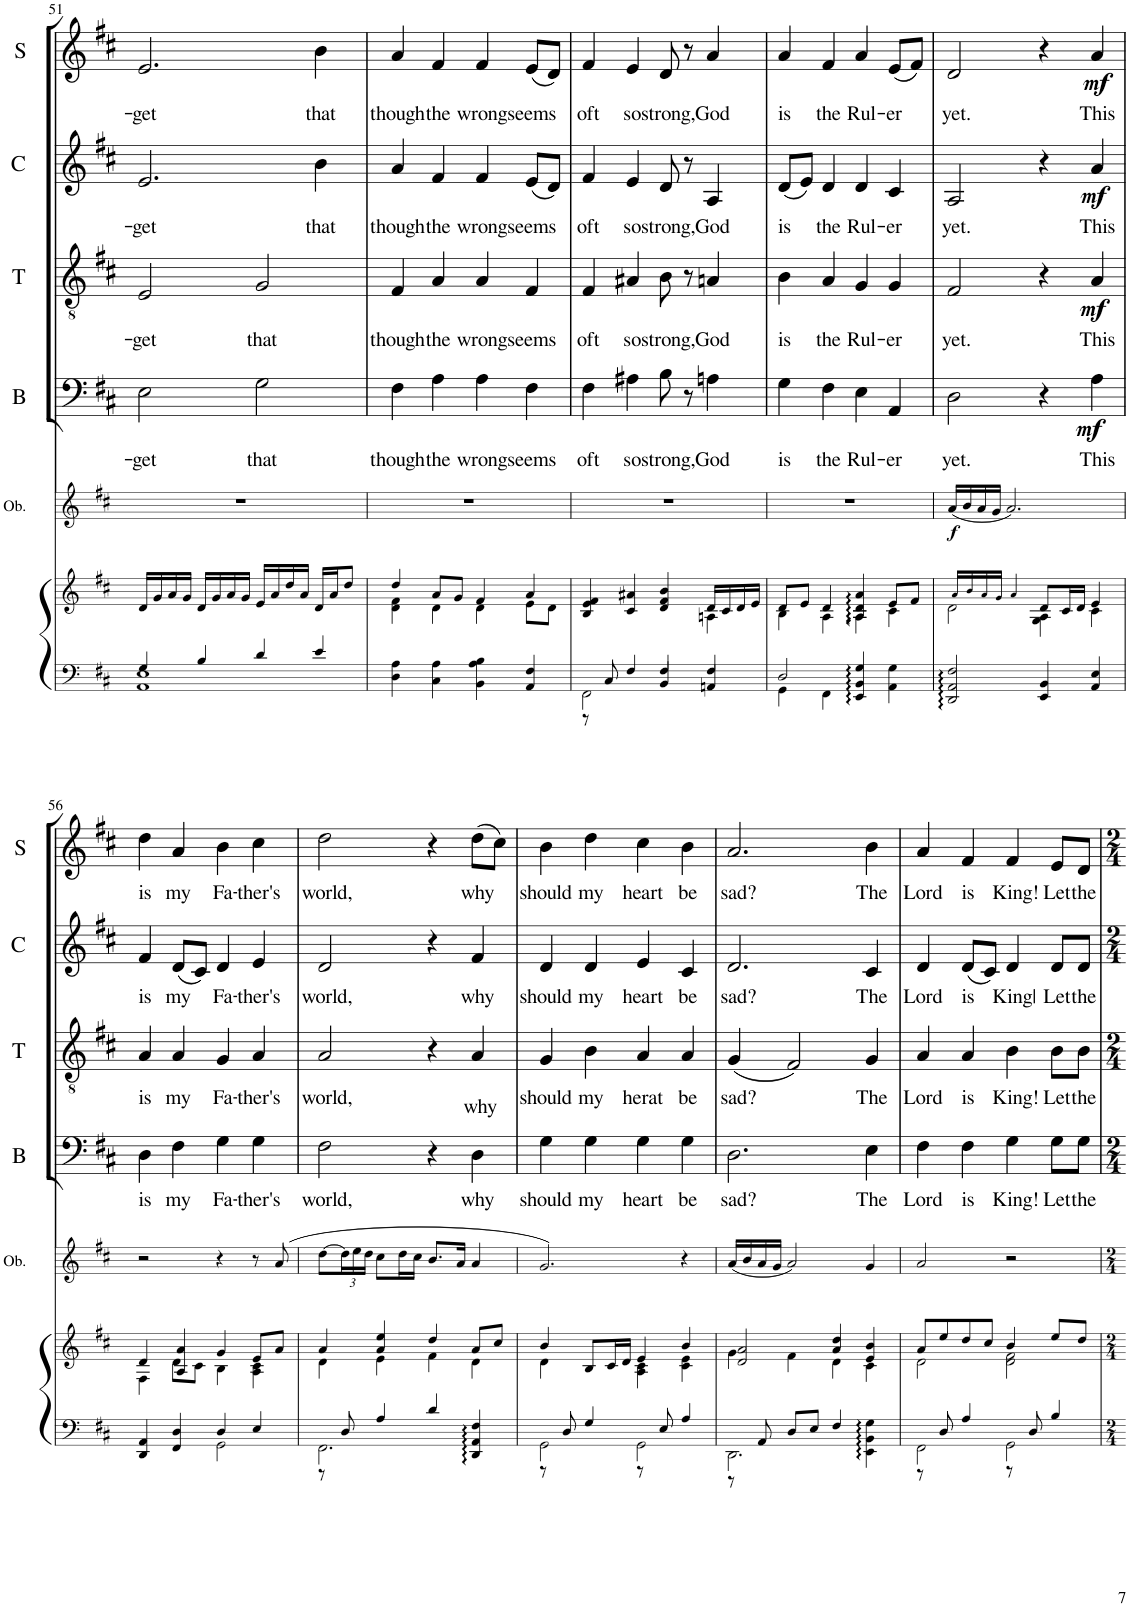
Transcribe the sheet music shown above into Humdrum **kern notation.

**kern	**kern	**kern	**dynam	**kern	**text	**dynam	**kern	**text	**dynam	**kern	**text	**dynam	**kern	**text	**dynam
*part7	*part6	*part5	*part5	*part4	*part4	*part4	*part3	*part3	*part3	*part2	*part2	*part2	*part1	*part1	*part1
*staff7	*staff6	*staff5	*staff5	*staff4	*staff4	*staff4	*staff3	*staff3	*staff3	*staff2	*staff2	*staff2	*staff1	*staff1	*staff1
*I"Staff-1	*I"Organo	*I"Oboe	*	*I"Bassi	*	*	*I"Tenori	*	*	*I"Contralti	*	*	*I"Soprani	*	*
*	*	*I'Ob.	*	*I'B	*	*	*I'T	*	*	*I'C	*	*	*I'S	*	*
!!LO:PB:g=z
*clefF4	*clefG2	*clefG2	*	*clefF4	*	*	*clefGv2	*	*	*clefG2	*	*	*clefG2	*	*
*	*	*	*	*	*	*	*	*	*	*	*	*	*Trd1c2	*	*
*k[f#c#]	*k[f#c#]	*k[f#c#]	*	*k[f#c#]	*	*	*k[f#c#]	*	*	*k[f#c#]	*	*	*k[f#c#]	*	*
*M4/4	*M4/4	*M4/4	*	*M4/4	*	*	*M4/4	*	*	*M4/4	*	*	*M4/4	*	*
=51	=51	=51	=51	=51	=51	=51	=51	=51	=51	=51	=51	=51	=51	=51	=51
*^	*	*	*	*	*	*	*	*	*	*	*	*	*	*	*
!	!	!	!	!	!	!LO:LY:b	!	!	!LO:LY:b	!	!	!LO:LY:b	!	!	!LO:LY:b	!
1AA 1E	4G/	16d/LL	1r	.	2E\	-get	.	2E/	-get	.	2.e/	-get	.	2.e/	-get	.
.	.	16g/	.	.	.	.	.	.	.	.	.	.	.	.	.	.
.	.	16a/	.	.	.	.	.	.	.	.	.	.	.	.	.	.
.	.	16g/JJ	.	.	.	.	.	.	.	.	.	.	.	.	.	.
.	4B/	16d/LL	.	.	.	.	.	.	.	.	.	.	.	.	.	.
.	.	16g/	.	.	.	.	.	.	.	.	.	.	.	.	.	.
.	.	16a/	.	.	.	.	.	.	.	.	.	.	.	.	.	.
.	.	16g/JJ	.	.	.	.	.	.	.	.	.	.	.	.	.	.
!	!	!	!	!	!	!LO:LY:b	!	!	!LO:LY:b	!	!	!	!	!	!	!
.	4d/	16e/LL	.	.	2G\	that	.	2G/	that	.	.	.	.	.	.	.
.	.	16a/	.	.	.	.	.	.	.	.	.	.	.	.	.	.
.	.	16dd/	.	.	.	.	.	.	.	.	.	.	.	.	.	.
.	.	16a/JJ	.	.	.	.	.	.	.	.	.	.	.	.	.	.
!	!	!	!	!	!	!	!	!	!	!	!	!LO:LY:b	!	!	!LO:LY:b	!
.	4e/	16d/LL	.	.	.	.	.	.	.	.	4b\	that	.	4b\	that	.
.	.	16a/J	.	.	.	.	.	.	.	.	.	.	.	.	.	.
.	.	8dd/J	.	.	.	.	.	.	.	.	.	.	.	.	.	.
*v	*v	*	*	*	*	*	*	*	*	*	*	*	*	*	*	*
=52	=52	=52	=52	=52	=52	=52	=52	=52	=52	=52	=52	=52	=52	=52	=52
*	*^	*	*	*	*	*	*	*	*	*	*	*	*	*	*
!	!	!	!	!	!	!LO:LY:b	!	!	!LO:LY:b	!	!	!LO:LY:b	!	!	!LO:LY:b	!
4D\ 4A\	4dd/	4d\ 4f#\	1r	.	4F#\	though	.	4F#/	though	.	4a/	though	.	4a/	though	.
!	!	!	!	!	!	!LO:LY:b	!	!	!LO:LY:b	!	!	!LO:LY:b	!	!	!LO:LY:b	!
4C#\ 4A\	8a/L	4d\	.	.	4A\	the	.	4A/	the	.	4f#/	the	.	4f#/	the	.
.	8g/J	.	.	.	.	.	.	.	.	.	.	.	.	.	.	.
!	!	!	!	!	!	!LO:LY:b	!	!	!LO:LY:b	!	!	!LO:LY:b	!	!	!LO:LY:b	!
4BB\ 4A\ 4B\	4f#/	4d\	.	.	4A\	wrong	.	4A/	wrong	.	4f#/	wrong	.	4f#/	wrong	.
!	!	!	!	!	!	!LO:LY:b	!	!	!LO:LY:b	!	!	!LO:LY:b	!	!	!LO:LY:b	!
4AA/ 4F#/	4a/	8e\L	.	.	4F#\	seems	.	4F#/	seems	.	(8e/L	seems	.	(8e/L	seems	.
.	.	8d\J	.	.	.	.	.	.	.	.	8d/J)	.	.	8d/J)	.	.
=53	=53	=53	=53	=53	=53	=53	=53	=53	=53	=53	=53	=53	=53	=53	=53	=53
*^	*	*	*	*	*	*	*	*	*	*	*	*	*	*	*	*
!	!	!	!	!	!	!	!LO:LY:b	!	!	!LO:LY:b	!	!	!LO:LY:b	!	!	!LO:LY:b	!
2FF#\	8r	4ryy	4B/ 4e/ 4f#/	1r	.	4F#\	oft	.	4F#/	oft	.	4f#/	oft	.	4f#/	oft	.
.	8C#/	.	.	.	.	.	.	.	.	.	.	.	.	.	.	.	.
!	!	!	!	!	!	!	!LO:LY:b	!	!	!LO:LY:b	!	!	!LO:LY:b	!	!	!LO:LY:b	!
.	4F#/	4ryy	4c#/ 4a#X/	.	.	4A#X\	so	.	4A#X/	so	.	4e/	so	.	4e/	so	.
!	!	!	!	!	!	!	!LO:LY:b	!	!	!LO:LY:b	!	!	!LO:LY:b	!	!	!LO:LY:b	!
4BB/	4F#/	4ryy	4d/ 4f#/ 4b/	.	.	8B\	strong,	.	8B\	strong,	.	8d/	strong,	.	8d/	strong,	.
.	.	.	.	.	.	8r	.	.	8r	.	.	8r	.	.	8r	.	.
!	!	!	!	!	!	!	!LO:LY:b	!	!	!LO:LY:b	!	!	!LO:LY:b	!	!	!LO:LY:b	!
4AAn/	4F#/	4An\	16d/LL	.	.	4An\	God	.	4An/	God	.	4A/	God	.	4a/	God	.
.	.	.	16c#/	.	.	.	.	.	.	.	.	.	.	.	.	.	.
.	.	.	16d/	.	.	.	.	.	.	.	.	.	.	.	.	.	.
.	.	.	16e/JJ	.	.	.	.	.	.	.	.	.	.	.	.	.	.
=54	=54	=54	=54	=54	=54	=54	=54	=54	=54	=54	=54	=54	=54	=54	=54	=54	=54
!	!	!	!	!	!	!	!LO:LY:b	!	!	!LO:LY:b	!	!	!LO:LY:b	!	!	!LO:LY:b	!
4GG\	2D/	8d/L	4B\	1r	.	4G\	is	.	4B\	is	.	(8d/L	is	.	4a/	is	.
.	.	8e/J	.	.	.	.	.	.	.	.	.	8e/J)	.	.	.	.	.
!	!	!	!	!	!	!	!LO:LY:b	!	!	!LO:LY:b	!	!	!LO:LY:b	!	!	!LO:LY:b	!
4FF#\	.	4d/	4A\	.	.	4F#\	the	.	4A/	the	.	4d/	the	.	4f#/	the	.
!	!	!	!	!	!	!	!LO:LY:b	!	!	!LO:LY:b	!	!	!LO:LY:b	!	!	!LO:LY:b	!
4EE/ 4BB/ 4G/	2ryy	4A/ 4d/ 4a/	4A:\	.	.	4E\	Rul-	.	4G/	Rul-	.	4d/	Rul-	.	4a/	Rul-	.
!	!	!	!	!	!	!	!LO:LY:b	!	!	!LO:LY:b	!	!	!LO:LY:b	!	!	!LO:LY:b	!
4AA\ 4G\	.	8e/L	4c#\	.	.	4AA/	-er	.	4G/	-er	.	4c#/	-er	.	(8e/L	-er	.
.	.	8f#/J	.	.	.	.	.	.	.	.	.	.	.	.	8f#/J)	.	.
*v	*v	*	*	*	*	*	*	*	*	*	*	*	*	*	*	*	*
=55	=55	=55	=55	=55	=55	=55	=55	=55	=55	=55	=55	=55	=55	=55	=55	=55
!	!	!	!	!LO:DY:b	!	!LO:LY:b	!	!	!LO:LY:b	!	!	!LO:LY:b	!	!	!LO:LY:b	!
2DD/ 2AA/ 2F#/	16a!/LL	2d\	(16a/LL	f	2D\	yet.	.	2F#/	yet.	.	2A/	yet.	.	2d/	yet.	.
.	16b!/	.	16b/	.	.	.	.	.	.	.	.	.	.	.	.	.
.	16a!/	.	16a/	.	.	.	.	.	.	.	.	.	.	.	.	.
.	16g!/JJ	.	16g/JJ	.	.	.	.	.	.	.	.	.	.	.	.	.
.	4a!/	.	2.a/)	.	.	.	.	.	.	.	.	.	.	.	.	.
4EE/ 4BB/	8d/L	4G\ 4A\	.	.	4r	.	.	4r	.	.	4r	.	.	4r	.	.
.	16c#/L	.	.	.	.	.	.	.	.	.	.	.	.	.	.	.
.	16d/JJ	.	.	.	.	.	.	.	.	.	.	.	.	.	.	.
!	!	!	!	!	!	!LO:LY:b	!LO:DY:b	!	!LO:LY:b	!LO:DY:b	!	!LO:LY:b	!LO:DY:b	!	!LO:LY:b	!LO:DY:b
4AA/ 4E/	4e/	4c#\	.	.	4A\	This	mf	4A/	This	mf	4a/	This	mf	4a/	This	mf
!!LO:LB:g=z
=56	=56	=56	=56	=56	=56	=56	=56	=56	=56	=56	=56	=56	=56	=56	=56	=56
*^	*	*	*	*	*	*	*	*	*	*	*	*	*	*	*	*
!	!	!	!	!	!	!	!LO:LY:b	!	!	!LO:LY:b	!	!	!LO:LY:b	!	!	!LO:LY:b	!
4DD/ 4AA/	2ryy	4d/	4F#\	2r	.	4D\	is	.	4A/	is	.	4f#/	is	.	4dd\	is	.
!	!	!	!	!	!	!	!LO:LY:b	!	!	!LO:LY:b	!	!	!LO:LY:b	!	!	!LO:LY:b	!
4FF#/ 4D/	.	4A/ 4a/	8d\L	.	.	4F#\	my	.	4A/	my	.	(8d/L	my	.	4a/	my	.
.	.	.	8c#\J	.	.	.	.	.	.	.	.	8c#/J)	.	.	.	.	.
!	!	!	!	!	!	!	!LO:LY:b	!	!	!LO:LY:b	!	!	!LO:LY:b	!	!	!LO:LY:b	!
2GG\	4D/	4g/	4B\	4r	.	4G\	Fa-	.	4G/	Fa-	.	4d/	Fa-	.	4b\	Fa-	.
!	!	!	!	!	!	!	!LO:LY:b	!	!	!LO:LY:b	!	!	!LO:LY:b	!	!	!LO:LY:b	!
.	4E/	8e/L	4A\ 4c#\	8r	.	4G\	-ther's	.	4A/	-ther's	.	4e/	-ther's	.	4cc#\	-ther's	.
.	.	8a/J	.	(8a/	.	.	.	.	.	.	.	.	.	.	.	.	.
=57	=57	=57	=57	=57	=57	=57	=57	=57	=57	=57	=57	=57	=57	=57	=57	=57	=57
!	!	!	!	!	!	!	!LO:LY:b	!	!	!LO:LY:b	!	!	!LO:LY:b	!	!	!LO:LY:b	!
2.FF#\	8r	4a/	4d\	[8dd\L	.	2F#\	world,	.	2A/	world,	.	2d/	world,	.	2dd\	world,	.
*	*	*	*	*Xbrackettup	*	*	*	*	*	*	*	*	*	*	*	*	*
.	8D/	.	.	24dd\L]	.	.	.	.	.	.	.	.	.	.	.	.	.
.	.	.	.	24ee\	.	.	.	.	.	.	.	.	.	.	.	.	.
.	.	.	.	24dd\JJ	.	.	.	.	.	.	.	.	.	.	.	.	.
.	4A/	4a/ 4ee/	4e\	8cc#\L	.	.	.	.	.	.	.	.	.	.	.	.	.
.	.	.	.	16dd\L	.	.	.	.	.	.	.	.	.	.	.	.	.
.	.	.	.	16cc#\JJ	.	.	.	.	.	.	.	.	.	.	.	.	.
.	4d/	4dd/	4f#\	8.b/L	.	4r	.	.	4r	.	.	4r	.	.	4r	.	.
.	.	.	.	16a/Jk	.	.	.	.	.	.	.	.	.	.	.	.	.
!	!	!	!	!	!	!	!LO:LY:b	!	!	!LO:LY:b	!	!	!LO:LY:b	!	!	!LO:LY:b	!
4DD/ 4AA/ 4F#/	4ryy	8a/L	4d\	4a/	.	4D\	why	.	4A/	why	.	4f#/	why	.	(8dd\L	why	.
.	.	8cc#/J	.	.	.	.	.	.	.	.	.	.	.	.	8cc#\J)	.	.
=58	=58	=58	=58	=58	=58	=58	=58	=58	=58	=58	=58	=58	=58	=58	=58	=58	=58
!	!	!	!	!	!	!	!LO:LY:b	!	!	!LO:LY:b	!	!	!LO:LY:b	!	!	!LO:LY:b	!
2GG\	8r	4b/	4d\	2.g/)	.	4G\	should	.	4G/	should	.	4d/	should	.	4b\	should	.
.	8D/	.	.	.	.	.	.	.	.	.	.	.	.	.	.	.	.
!	!	!	!	!	!	!	!LO:LY:b	!	!	!LO:LY:b	!	!	!LO:LY:b	!	!	!LO:LY:b	!
.	4G/	8B/L	4ryy	.	.	4G\	my	.	4B\	my	.	4d/	my	.	4dd\	my	.
.	.	16c#/L	.	.	.	.	.	.	.	.	.	.	.	.	.	.	.
.	.	16d/JJ	.	.	.	.	.	.	.	.	.	.	.	.	.	.	.
!	!	!	!	!	!	!	!LO:LY:b	!	!	!LO:LY:b	!	!	!LO:LY:b	!	!	!LO:LY:b	!
2GG\	8r	4e/	4A\ 4c#\	.	.	4G\	heart	.	4A/	herat	.	4e/	heart	.	4cc#\	heart	.
.	8E/	.	.	.	.	.	.	.	.	.	.	.	.	.	.	.	.
!	!	!	!	!	!	!	!LO:LY:b	!	!	!LO:LY:b	!	!	!LO:LY:b	!	!	!LO:LY:b	!
.	4A/	4b/	4c#\ 4e\	4r	.	4G\	be	.	4A/	be	.	4c#/	be	.	4b\	be	.
=59	=59	=59	=59	=59	=59	=59	=59	=59	=59	=59	=59	=59	=59	=59	=59	=59	=59
!	!	!	!	!	!	!	!LO:LY:b	!	!	!LO:LY:b	!	!	!LO:LY:b	!	!	!LO:LY:b	!
2.DD\	8r	2d/ 2a/	4g\	(16a/LL	.	2.D\	sad?	.	(4G/	sad?	.	2.d/	sad?	.	2.a/	sad?	.
.	.	.	.	16b/	.	.	.	.	.	.	.	.	.	.	.	.	.
.	8AA/	.	.	16a/	.	.	.	.	.	.	.	.	.	.	.	.	.
.	.	.	.	16g/JJ	.	.	.	.	.	.	.	.	.	.	.	.	.
.	8D/L	.	4f#\	2a/)	.	.	.	.	2F#/)	.	.	.	.	.	.	.	.
.	8E/J	.	.	.	.	.	.	.	.	.	.	.	.	.	.	.	.
.	4F#/	4a/ 4dd/	4d\	.	.	.	.	.	.	.	.	.	.	.	.	.	.
!	!	!	!	!	!	!	!LO:LY:b	!	!	!LO:LY:b	!	!	!LO:LY:b	!	!	!LO:LY:b	!
4EE\ 4BB\ 4G\	4ryy	4e/ 4b/	4c#\	4g/	.	4E\	The	.	4G/	The	.	4c#/	The	.	4b\	The	.
=60	=60	=60	=60	=60	=60	=60	=60	=60	=60	=60	=60	=60	=60	=60	=60	=60	=60
!	!	!	!	!	!	!	!LO:LY:b	!	!	!LO:LY:b	!	!	!LO:LY:b	!	!	!LO:LY:b	!
2FF#\	8r	8a/L	2d\	2a/	.	4F#\	Lord	.	4A/	Lord	.	4d/	Lord	.	4a/	Lord	.
.	8D/	8ee/	.	.	.	.	.	.	.	.	.	.	.	.	.	.	.
!	!	!	!	!	!	!	!LO:LY:b	!	!	!LO:LY:b	!	!	!LO:LY:b	!	!	!LO:LY:b	!
.	4A/	8dd/	.	.	.	4F#\	is	.	4A/	is	.	(8d/L	is	.	4f#/	is	.
.	.	8cc#/J	.	.	.	.	.	.	.	.	.	8c#/J)	.	.	.	.	.
!	!	!	!	!	!	!	!LO:LY:b	!	!	!LO:LY:b	!	!	!LO:LY:b	!	!	!LO:LY:b	!
2GG\	8r	4b/	2d\ 2f#\	2r	.	4G\	King!	.	4B\	King!	.	4d/	King|	.	4f#/	King!	.
.	8D/	.	.	.	.	.	.	.	.	.	.	.	.	.	.	.	.
!	!	!	!	!	!	!	!LO:LY:b	!	!	!LO:LY:b	!	!	!LO:LY:b	!	!	!LO:LY:b	!
.	4B/	8ee/L	.	.	.	8G\L	Let	.	8B\L	Let	.	8d/L	Let	.	8e/L	Let	.
!	!	!	!	!	!	!	!LO:LY:b	!	!	!LO:LY:b	!	!	!LO:LY:b	!	!	!LO:LY:b	!
.	.	8dd/J	.	.	.	8G\J	the	.	8B\J	the	.	8d/J	the	.	8d/J	the	.
*v	*v	*	*	*	*	*	*	*	*	*	*	*	*	*	*	*	*
*	*v	*v	*	*	*	*	*	*	*	*	*	*	*	*	*	*
=	=	=	=	=	=	=	=	=	=	=	=	=	=	=	=
*-	*-	*-	*-	*-	*-	*-	*-	*-	*-	*-	*-	*-	*-	*-	*-
